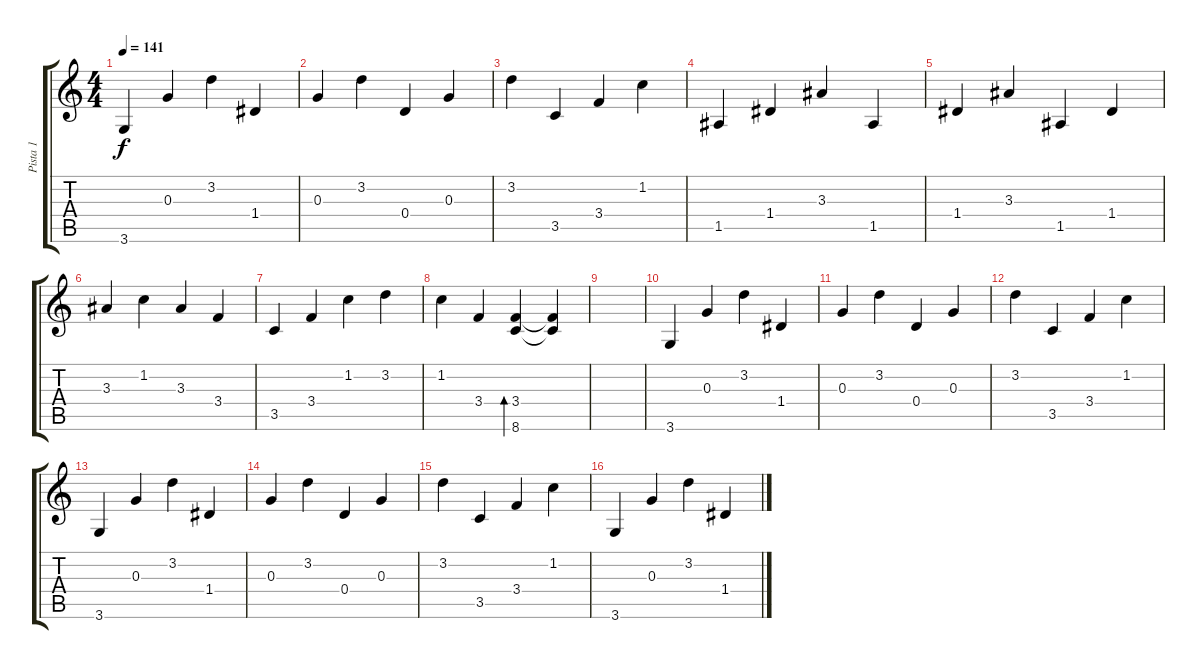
\track ("Pista 1" "Pista 1") {instrument acousticguitarnylon}
\staff {score tabs}
\tuning (E4 B3 G3 D3 A2 E2) {hide}
\ts (4 4)
\tempo 141
\clef g2
\ks c
3.6.4{dy f} 0.3.4 3.2.4 1.4.4 |
0.3.4 3.2.4 0.4.4 0.3.4 |
3.2.4 3.5.4 3.4.4 1.2.4 |
1.5.4 1.4.4 3.3.4 1.5.4 |
1.4.4 3.3.4 1.5.4 1.4.4 |
3.3.4 1.2.4 3.3.4 3.4.4 |
3.5.4 3.4.4 1.2.4 3.2.4 |
1.2.4 3.4.4 (3.4 8.6).4{bd 240} (3.4{t} 8.6{t}).4 |
|
3.6.4 0.3.4 3.2.4 1.4.4 |
0.3.4 3.2.4 0.4.4 0.3.4 |
3.2.4 3.5.4 3.4.4 1.2.4 |
3.6.4 0.3.4 3.2.4 1.4.4 |
0.3.4 3.2.4 0.4.4 0.3.4 |
3.2.4 3.5.4 3.4.4 1.2.4 |
3.6.4 0.3.4 3.2.4 1.4.4
